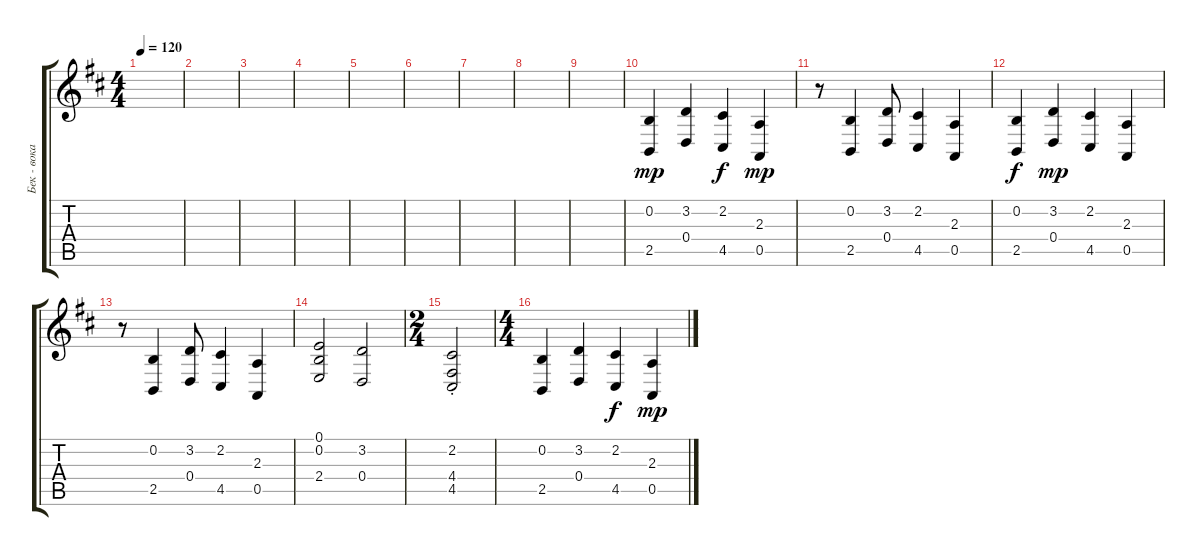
\track ("Бек - вокал" "Бек - вока") {instrument choiraahs}
\staff {score tabs}
\tuning (E4 B3 G3 D3 A2 E2) {hide}
\ts (4 4)
\tempo 120
\clef g2
\ks bminor
|
|
|
|
|
|
|
|
|
\ks d
(0.2 2.5).4{dy mp} (3.2 0.4).4 (2.2 4.5).4{dy f} (2.3 0.5).4{dy mp} |
r.8 (0.2 2.5).4 (3.2 0.4).8 (2.2 4.5).4 (2.3 0.5).4 |
(0.2 2.5).4{dy f} (3.2 0.4).4{dy mp} (2.2 4.5).4 (2.3 0.5).4 |
r.8 (0.2 2.5).4 (3.2 0.4).8 (2.2 4.5).4 (2.3 0.5).4 |
(0.1 0.2 2.4).2 (3.2 0.4).2 |
\ts (2 4)
(2.2{st} 4.4{st} 4.5{st}).2 |
\ts (4 4)
(0.2 2.5).4 (3.2 0.4).4 (2.2 4.5).4{dy f} (2.3 0.5).4{dy mp}
